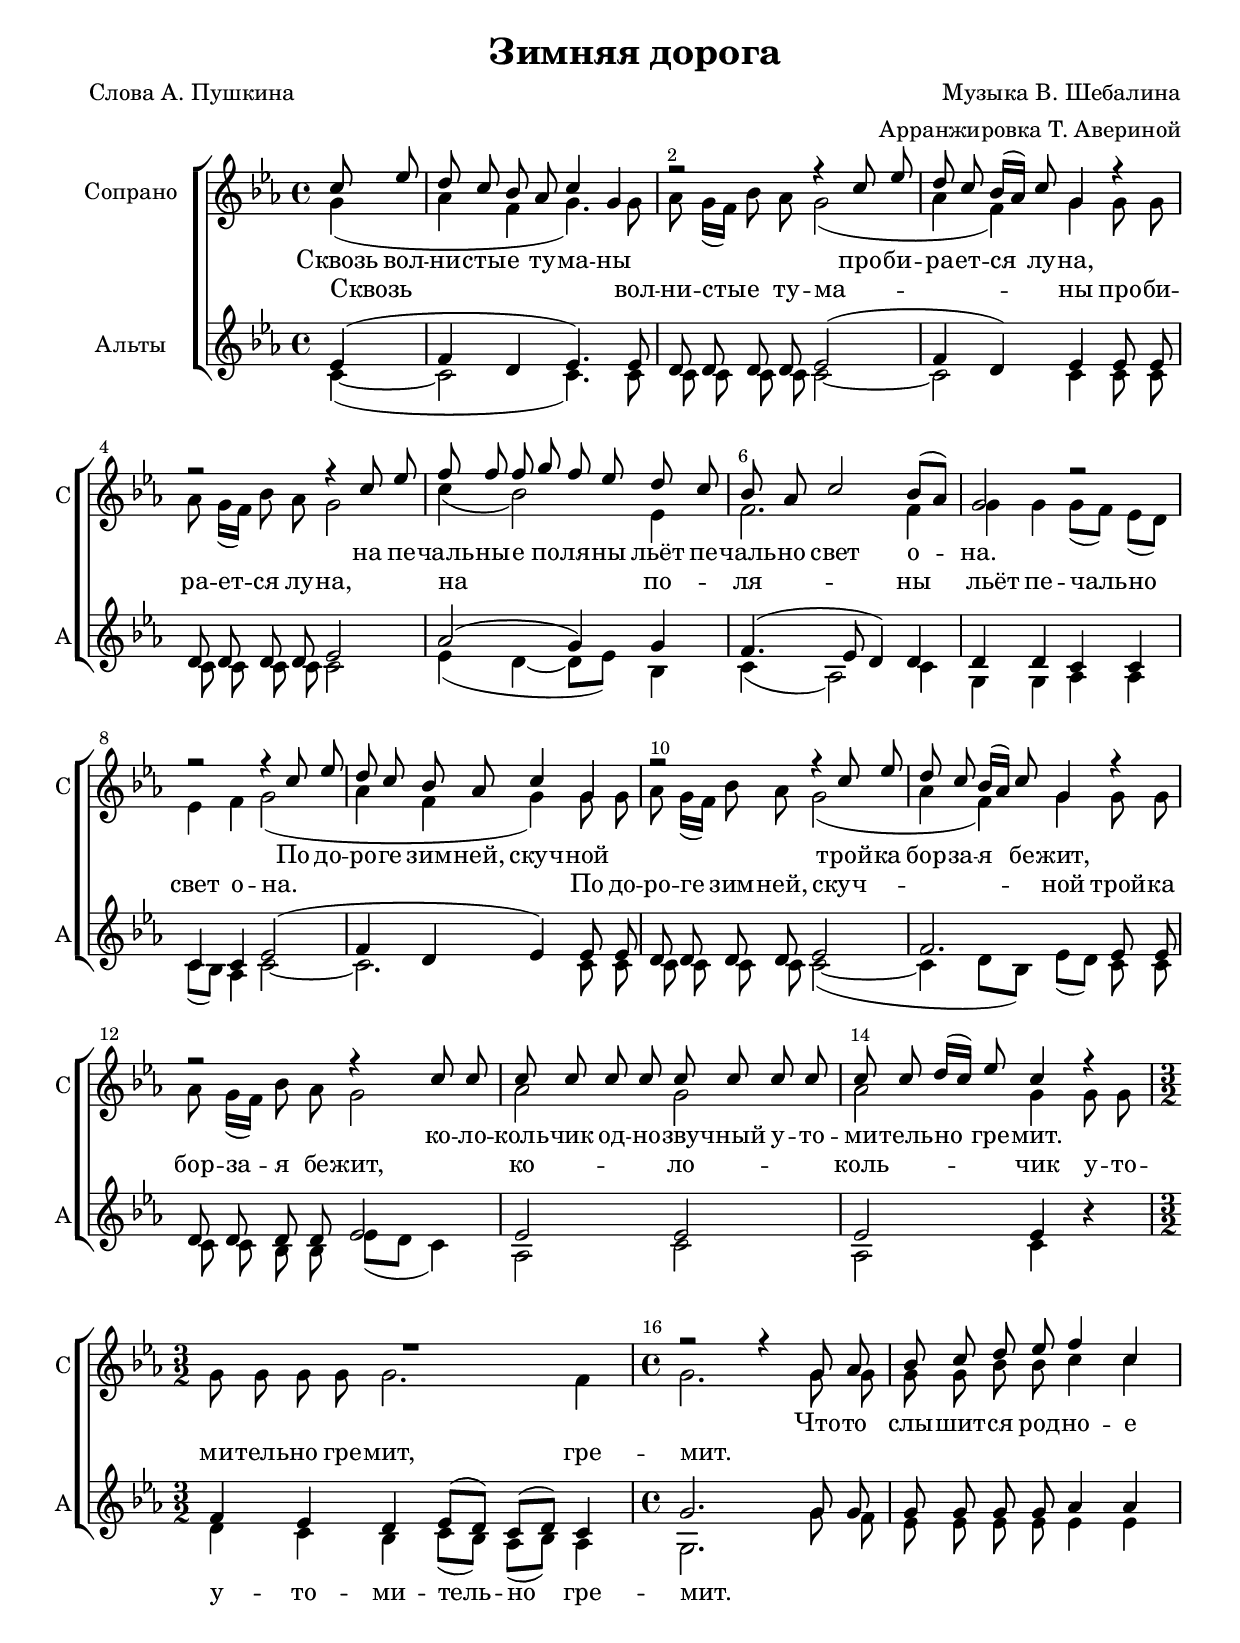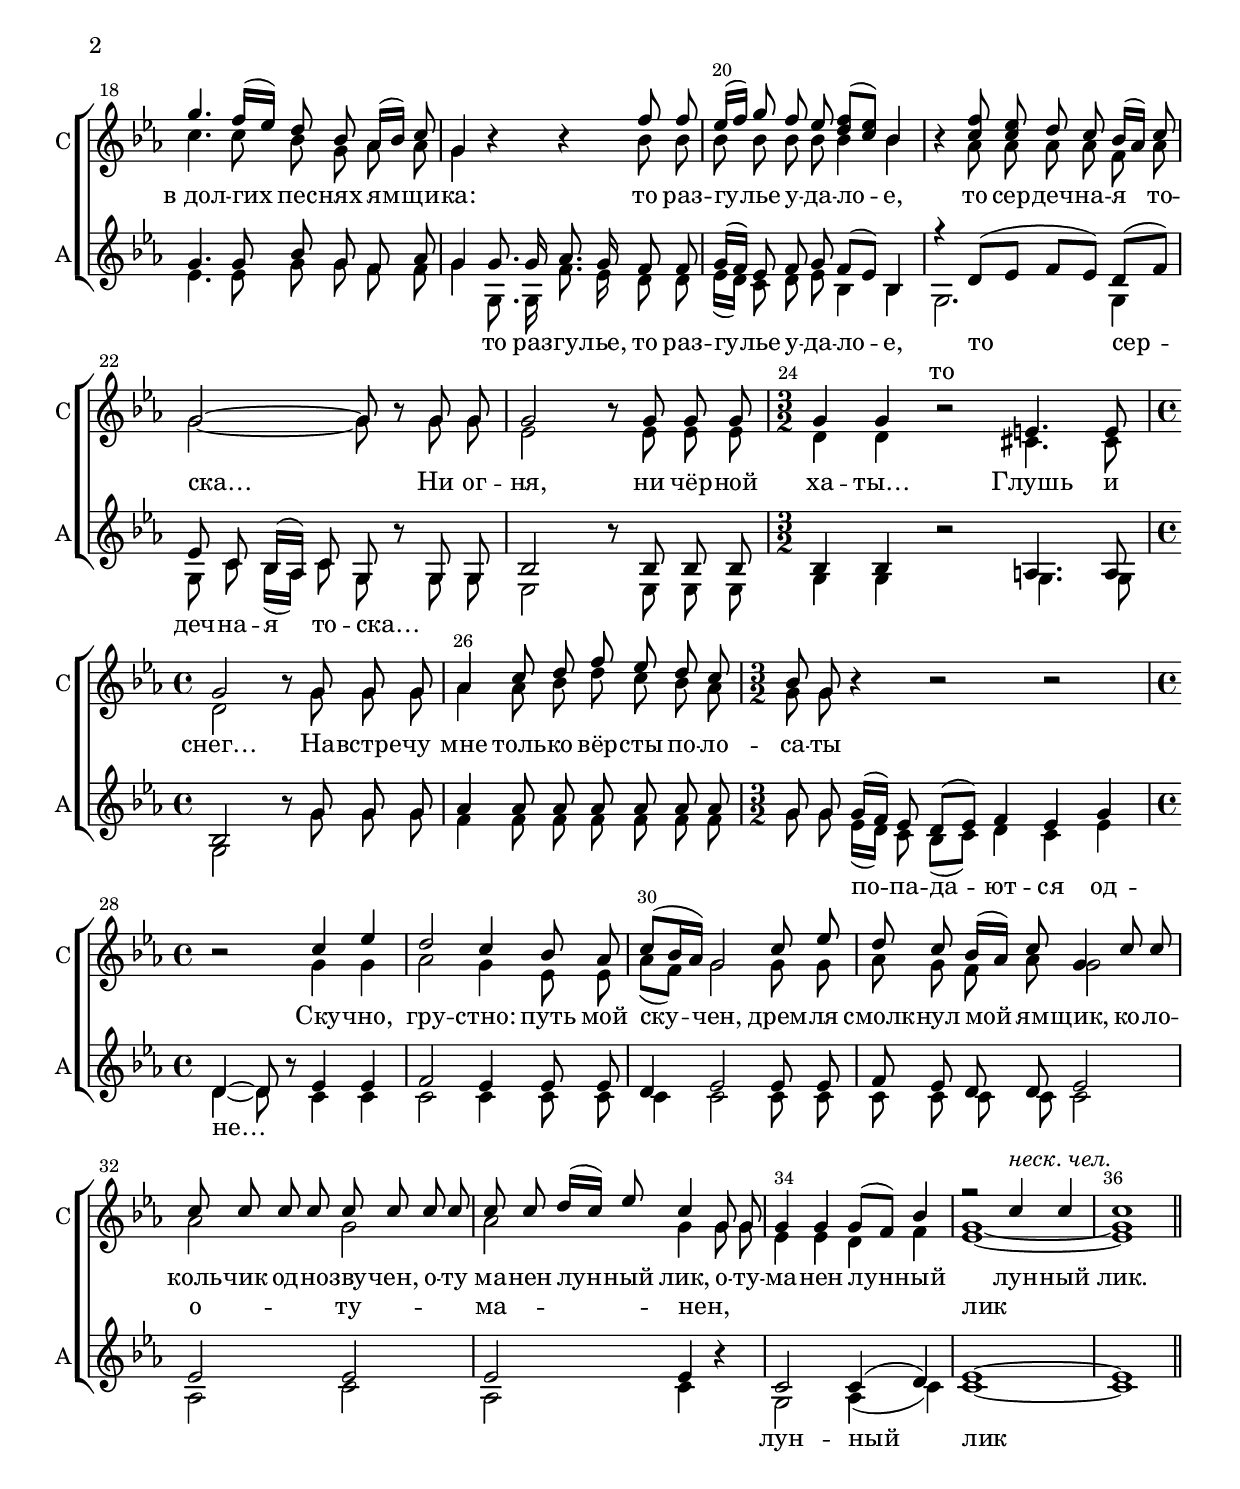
\version "2.24.0"

% закомментируйте строку ниже, чтобы получался pdf с навигацией
%#(ly:set-option 'point-and-click #f)
#(ly:set-option 'midi-extension "mid")
#(ly:set-option 'embed-source-code #t) % внедряем исходник как аттач к pdf
#(set-default-paper-size "a4")
%#(set-global-staff-size 18)

\header {
  title = "Зимняя дорога"
  composer = "Музыка В. Шебалина"
  arranger = "Арранжировка Т. Авериной"
  poet = "Слова А. Пушкина"
  % Удалить строку версии LilyPond 
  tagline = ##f
}


abr = { \break }
%abr = \tag #'BR { \break }
abr = {}

pbr = { \pageBreak }
%pbr = {}

breathes = { \once \override BreathingSign.text = \markup { \musicglyph #"scripts.tickmark" } \breathe }


melon = { \set melismaBusyProperties = #'() }
meloff = { \unset melismaBusyProperties }
solo = ^\markup\italic"Соло"
tutti =  ^\markup\italic"tutti"

co = \cadenzaOn
cof = \cadenzaOff
cb = { \cadenzaOff \bar "||" }
cbr = { \bar "" }
cbar = { \cadenzaOff \bar "|" \cadenzaOn }
stemOff = { \hide Staff.Stem }
nat = { \once \hide Accidental }
%stemOn = { \unHideNotes Staff.Stem }

% alternative breathe
breathes = { \once \override BreathingSign.text = \markup { \musicglyph #"scripts.tickmark" } \breathe }

% alternative partial - for repeats
partiall = { \set Timing.measurePosition = #(ly:make-moment -1/4) }

% compress multi-measure rests 
multirests = { \override MultiMeasureRest.expand-limit = #1 \set Score.skipBars = ##t }

% mark with numbers in squares
squaremarks = {  \set Score.rehearsalMarkFormatter = #format-mark-box-numbers }

% move dynamics a bit left (to be not up/under the note, but before)
placeDynamicsLeft = { \override DynamicText.X-offset = #-2.5 }

%make visible number of every 2-nd bar
secondbar = {
  \override Score.BarNumber.break-visibility = #end-of-line-invisible
  \override Score.BarNumber.X-offset = #1
  \override Score.BarNumber.self-alignment-X = #LEFT
  \set Score.barNumberVisibility = #(every-nth-bar-number-visible 2)
}

global = {
  \secondbar
  \multirests
  \placeDynamicsLeft
  
  \key c \minor
  \time 4/4
}

sopvoice = \relative c'' {
  \global
  \dynamicUp
  \autoBeamOff
  \partial 4 c8 es |
  d8 c bes as c4 g |
  r2 r4 c8 es | \abr
  
  d8 c bes16[( as]) c8 g4 r |
  r2 r4 c8 es |
  f f f g f es d c | \abr
  
  bes8 as c2 bes8[( as]) |
  g2 r |
  r r4 c8 es | \abr
  
  d8 c bes as c4 g |
  r2 r4 c8 es |
  d c bes16[( as]) c8 g4 r | \abr
  
  r2 r4 c8 c |
  c c c c c c c c |
  c c d16[( c]) es8 c4 r | \abr
  
  \time 3/2 R1. |
  \time 4/4 r2 r4 g8 as |
  bes c d es f4 c | \abr
  
  %page 2
  g'4. f16[( es]) d8 bes as16[( bes]) c8 |
  g4 r r f'8 f |
  es16[( f]) g8 f es <d f>[( <c es>]) bes4 | \abr
  
  r4 <c f>8 <c es> d c bes16[( as]) c8 |
  g2~ 8 r8 g g |
  g2 r8 g8 g g | \abr
  
  \time 3/2 g4 g r2 e4. e8 |
  \time 4/4 g2 r8 g g g |
  as4 c8 d f es d c | \abr
  
  \time 3/2 bes8 g r4 r2 r |
  \time 4/4 r2 c4 es |
  d2 c4 bes8 as | \abr
  
  c8[( bes16 as]) g2 c8 es |
  d8 c bes16[( as]) c8 g4 c8 c | 
  c8 8 8 8 8 8 8 8 | \abr
  
  8 8 d16[( c]) es8 c4 g8 g |
  g4 g g8[( f]) bes4 |
  r2 c4^\markup\italic"неск. чел." c |
  c1 \bar "||"
}


altvoice = \relative c'' {
  \global
  \dynamicUp
  \autoBeamOff
  \partial 4 g4( |
  as4 f g4. ) g8 |
  as8 g16[( f]) bes8 as g2( |
  
  as4 f) g4 g8 g |
  as8 g16[( f]) bes8 as g2 |
  c4( bes2) es,4 |
  
  f2. f4 |
  g4 g g8[( f]) es[( d]) |
  es4 f g2( |
  
  as4 f g) g8 g |
  as g16[( f]) bes8 as g2( |
  as4 f) g4 g8 g |
  
  as8 g16[( f]) bes8 as g2 |
  as2 g |
  as2 g4 g8 g |
  
  \time 3/2 g8 g g g g2. f4 |
  \time 4/4 g2. g8 g |
   g8 g bes bes c4 c |
   
   % page 2
   c4. c8 bes g as as |
   g4 r r bes8 bes |
   bes8 8 8 8 4 4 |
   
   r4 as8 8 8 8 f as |
   g2~ 8 r8 g8 g |
   es2 r8 es8 8 8 |
   
   \time 3/2 d4 d r2 cis4. cis8 |
   \time 4/4 d2 r8 g g g |
   as4 as8 bes d c bes as |
   
   \time 3/2 g8 g r4 r2 r2 |
   \time 4/4 r2 g4 g |
   as2 g4 es8 es |
   
   as8[( f]) g2 g8 g |
   as g f as g2 |
   as2 g |
   
   as2 g4 8 8 |
   es4 es d f |
   <es g>1~ |
   1
}


tenorvoice = \relative c' {
  \global
  \dynamicUp
  \autoBeamOff
  \partial 4 es4( |
  f4 d es4.) es8 |
  d8 d d d es2( |
  
  f4 d) es4 es8 es |
  d d d d es2 |
  as2( g4) g |
  
  f4.( es8 d4) d |
  d4 d c c |
  c c es2( |
  
  f4 d es) es8 es |
  d8 d d d es2 |
  f2. es8 es |
  
  d8 d d d es2 |
  es2 es |
  es es4 r |
  
  \time 3/2 f4 es d es8[( d]) c[( d]) c4 |
  \time 4/4 g'2. g8 g |
  g8 g g g as4 as |
  
  %page 2
  g4. g8 bes g f as |
  g4 g8. g16 as8. g16 f8 f |
  g16[( f]) es8 f g f[( es]) bes4 |
  
  r4 d8([ es] f[ es]) d[( f]) |
  es c bes16[( as]) c8 g r8 g g |
  bes2 r8 bes bes bes |
  
  \time 3/2 bes4 bes r2 a4. a8 |
  \time 4/4 bes2 r8 g'8 g g |
  as4 as8 8 8 8 8 8 |
  
  \time 3/2 g8 8 g16[( f]) es8 d[( es]) f4 es g |
  \time 4/4 d4~8 r8 es4 4 |
  f2 es4 8 8 | 
  
  d4 es2 8 8 |
  f es d d es2 |
  2 2 |
  
  2 4 r4 |
  c2 c4( d) |
  es1~ |
  1
}


bassvoice = \relative c' {
  \global
  \dynamicUp
  \autoBeamOff
  \partial 4 c4~( |
  2 c4.) 8 |
  8 8 8 8 2~ |
  
  2 4 8 8 |
  8 8 8 8 2 |
  es4( d~ 8[ es]) bes4 |
  
  c4( as2) c4 |
  g4 g as as |
  c8[( bes]) as4 c2~ |
  
  2. 8 8 |
  8 8 8 8 2~( |
  4 d8[ bes]) es[( d]) c c |
  
  c8 c bes bes es[( d] c4) |
  as2 c |
  as c4 r |
  
  \time 3/2 d4 c bes c8[( bes]) as[( bes]) as4 |
  \time 4/4 g2. g'8 f |
  es8 8 8 8 4 4 |
  
  %page 2
  es4. es8 g g f f |
  g4 g,8. g16 f'8. es16 d8 d |
  es16[( d]) c8 d es bes4 bes |
  
  g2. g4 |
  g8 c bes16[( as]) c8 g r g8 g |
  es2 r8 es es es |
  
  \time 3/2 g4 g r2 g4. g8 |
  \time 4/4 g2 r8 g'8 g g |
  f4 f8 8 8 8 8 8 |
  
  \time 3/2 g8 g es16[( d]) c8 bes[( c]) d4 c es |
  \time 4/4 d4~8 r8 c4 c |
  c2 4 8 8 |
  
  c4 2 8 8 |
  8 8 8 8 2 | 
  as2 c |
  
  as2 c4 r |
  g2 as4( c) |
  c1~ |
  1
 
}

lyricscorei = \lyricmode {
  Сквозь вол -- ни -- сты -- е ту -- ма -- ны про -- би -- ра -- ет -- ся лу -- на,
  на пе -- чаль -- ны -- е по -- ля -- ны льёт пе -- чаль -- но свет о -- на.
  По до -- ро -- ге зим -- ней, скуч -- ной трой -- ка бор -- за -- я бе -- жит,
  
  ко -- ло -- коль -- чик од -- но -- зву -- чный у -- то -- ми -- тель -- но гре -- мит.
  
  Что -- то слы -- шит -- ся род -- но -- е
  в_дол -- гих пес -- нях ям -- щи -- ка: то раз -- гу -- лье у -- да -- ло -- е,
  то сер -- деч -- на -- я то -- ска… Ни ог -- ня, ни чёр -- ной
  ха -- ты… Глушь и снег… На -- встре -- чу мне толь -- ко вёр -- сты по -- ло --
  са -- ты
  
  Ску -- чно, гру -- стно: путь мой
  ску -- чен, дрем -- ля смолк -- нул мой ям -- щик, ко -- ло -- коль -- чик од -- но -- зву -- чен,
  о -- ту ма -- нен лун -- ный лик, о -- ту -- ма -- нен лун -- ный лун -- ный лик.
}

lyricscoreii = \lyricmode {
 Сквозь вол -- ни -- сты -- е ту -- ма -- ны про -- би -- ра -- ет -- ся лу -- на,
  на по -- ля -- ны льёт пе -- чаль -- но свет о -- на.
  По до -- ро -- ге зим -- ней, скуч -- ной трой -- ка бор -- за -- я бе -- жит,
  
  ко -- ло -- коль -- чик у -- то -- ми -- тель -- но гре -- мит, гре -- мит.
  
  \repeat unfold 68 _
  о -- ту -- ма -- нен, _ _ _ _ _ _  лик
  
}

lyricscoreiii = \lyricmode {
  \repeat unfold 45 _

  
  у -- то -- ми -- тель -- но гре -- мит.
  
  \repeat unfold 15 _
  то раз -- гу -- лье, то раз -- гу -- лье  у -- да -- ло -- е,
  то сер -- деч -- на -- я то -- ска…
  
  \repeat unfold 23 _
  по -- па -- да -- ют -- ся од -- не…
  
  \repeat unfold 19 _
  лун -- ный лик
}

lyricscoreiiii = \lyricmode {
  \repeat unfold 45 _

  
  _ _ _ _ _ _ _
  
  \repeat unfold 15 _
  _ _ _ _ _ _ _ _ _ _ _ _
  то  
}

\bookpart {
  \paper {
    top-margin = 13
    left-margin = 15
    right-margin = 10
    bottom-margin = 15
    indent = 20
    ragged-bottom = ##f
    %  system-separator-markup = \slashSeparator
    
  }
  \score {
    %  \transpose c bes {
    %  \removeWithTag #'BR
    \new ChoirStaff <<
      \new Staff = "upstaff" \with {
        instrumentName = "Сопрано"
        shortInstrumentName = "С" % \markup { \right-column { "С1" "С2"  } }
        midiInstrument = "voice oohs"
        %        \consists Merge_rests_engraver
        %        \RemoveEmptyStaves
      } <<
        \new Voice = "soprano" { \voiceOne \sopvoice }
        \new Voice  = "alto" { \voiceTwo \altvoice }
      >> 
      
      \new Lyrics \lyricsto "soprano" { \lyricscorei }
      \new Lyrics \lyricsto "alto" { \lyricscoreii }
      % alternative lyrics above up staff
      %\new Lyrics \with {alignAboveContext = "upstaff"} \lyricsto "soprano" \lyricst
      
      \new Staff = "downstaff" \with {
        instrumentName = "Альты"
        shortInstrumentName = "А" %\markup { \right-column { "А1" "А2" } }
        midiInstrument = "voice oohs"
      } <<
        \new Voice = "tenor" { \voiceOne \tenorvoice }
        \new Voice = "bass" { \voiceTwo \bassvoice }
      >>
      
      \new Lyrics \lyricsto "tenor" { \lyricscoreiii }
       \new Lyrics \lyricsto "bass" { \lyricscoreiiii }
    >>
    %  }  % transposeµ
    \layout {
      %    #(layout-set-staff-size 20)
      \context {
        \Score
      }
      \context {
        \Staff
        %        \RemoveEmptyStaves
        \RemoveAllEmptyStaves
        \consists Merge_rests_engraver
      }
      %Metronome_mark_engraver
    }
    \midi {
      \tempo 4=90
    }
  }
}
